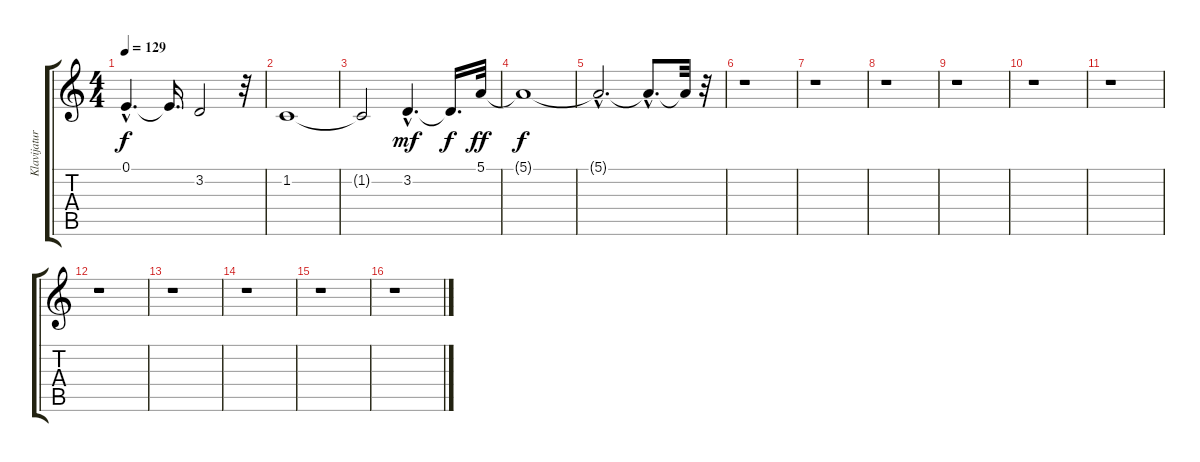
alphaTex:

\track ("Klavijatura III" "Klavijatur") {instrument synthstrings2}
\staff {score tabs}
\tuning (E4 B3 G3 D3 A2 E2) {hide}
\ts (4 4)
\tempo 129
\clef g2
\ks c
0.1{hac t}.4{d dy f} 0.1{t}.16{d} 3.2.2 r.32 |
1.2.1 |
1.2{t}.2 3.2{hac}.4{d dy mf} 3.2{t}.16{d dy f} 5.1.32{dy ff} |
5.1{t}.1{dy f} |
5.1{hac t}.2{d} 5.1{hac t}.8{d} 5.1{t}.32 r.32 |
r.1 |
r.1 |
r.1 |
r.1 |
r.1 |
r.1 |
r.1 |
r.1 |
r.1 |
r.1 |
r.1
